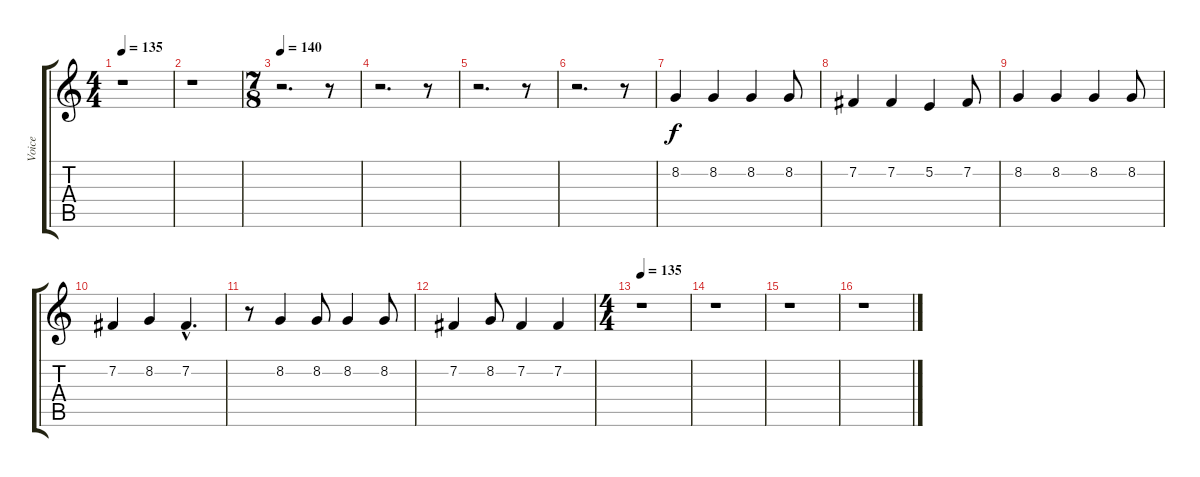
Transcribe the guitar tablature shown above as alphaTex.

\track ("Voice" "Voice") {instrument flute}
\staff {score tabs}
\tuning (E4 B3 G3 D3 A2 E2) {hide}
\ts (4 4)
\tempo 135
\clef g2
\ks c
r.1{dy f} |
r.1 |
\ts (7 8)
\tempo 140
r.2{d} r.8 |
r.2{d} r.8 |
r.2{d} r.8 |
r.2{d} r.8 |
8.2.4 8.2.4 8.2.4 8.2.8 |
7.2.4 7.2.4 5.2.4 7.2.8 |
8.2.4 8.2.4 8.2.4 8.2.8 |
7.2.4 8.2.4 7.2{hac}.4{d} |
r.8 8.2.4 8.2.8 8.2.4 8.2.8 |
7.2.4 8.2.8 7.2.4 7.2.4 |
\ts (4 4)
\tempo 135
r.1 |
r.1 |
r.1 |
r.1
